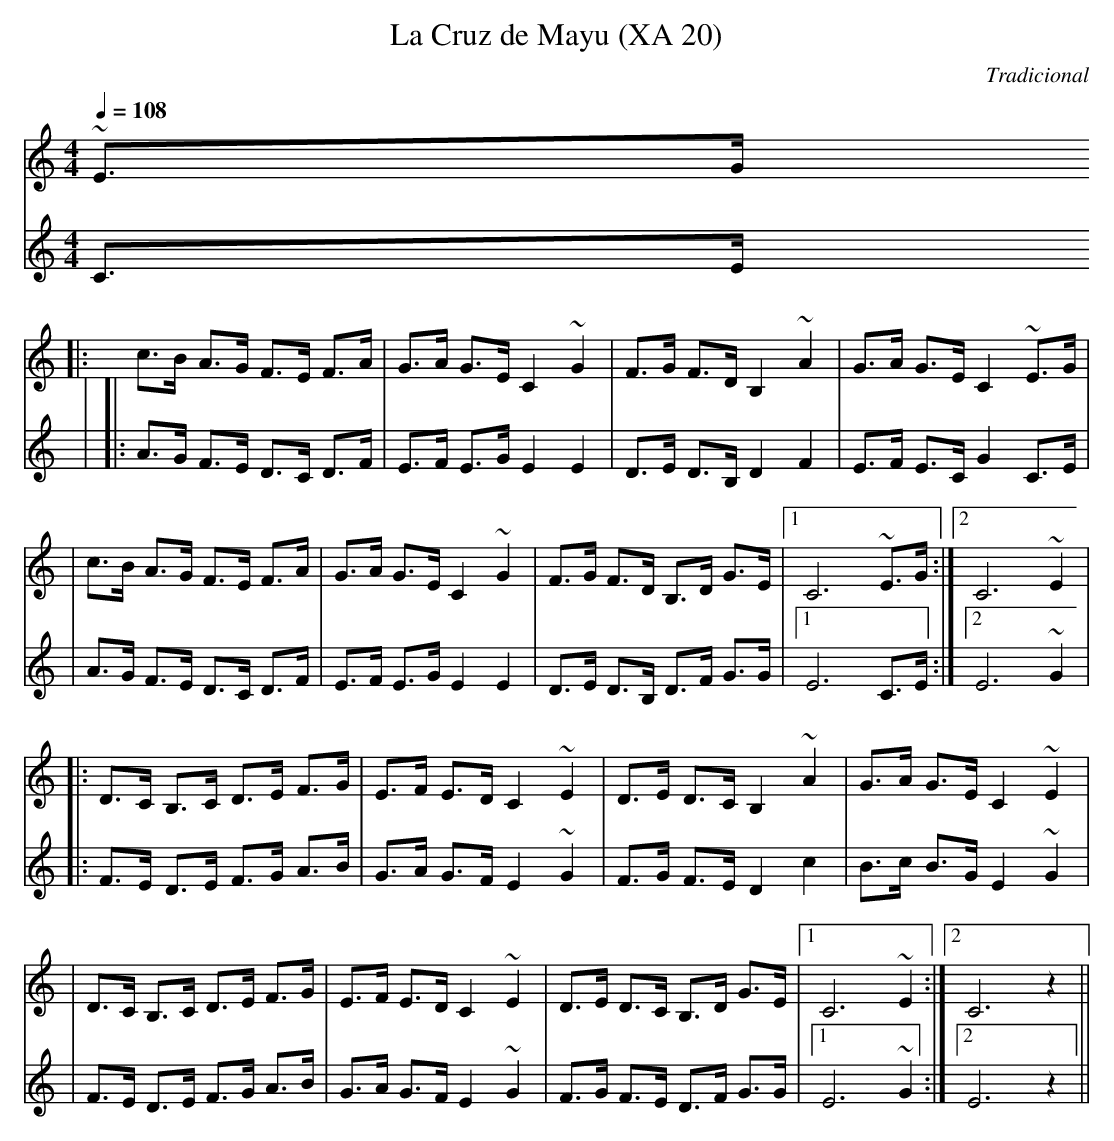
X:1
T:La Cruz de Mayu (XA 20)
C:Tradicional
M:4/4
L:1/8
Q:1/4=108
E:2 Voces
K:C
V:1
~E>G
|: c>B A>G F>E F>A|G>A G>E C2 ~G2|F>G F>D B,2 ~A2|G>A G>E C2 ~E>G |
|c>B A>G F>E F>A|G>A G>E C2 ~G2|F>G F>D B,>D G>E|[1 C6 ~E>G :|[2 C6 ~E2|
|: D>C B,>C D>E F>G|E>F E>D C2 ~E2|D>E D>C B,2 ~A2|G>A G>E C2 ~E2|
|D>C B,>C D>E F>G|E>F E>D C2 ~E2|D>E D>C B,>D G>E|[1 C6 ~E2 :|[2 C6 z2||
V:2
C>E|
|: A>G F>E D>C D>F|E>F E>G E2 E2|D>E D>B, D2 F2|E>F E>C G2 C>E|
|A>G F>E D>C D>F|E>F E>G E2 E2|D>E D>B, D>F G>G|[1 E6 C>E :|[2 E6 ~G2|
|: F>E D>E F>G A>B|G>A G>F E2 ~G2|F>G F>E D2 c2|B>c B>G E2 ~G2|
|F>E D>E F>G A>B|G>A G>F E2 ~G2|F>G F>E D>F G>G|[1 E6 ~G2 :|[2 E6 z2||
